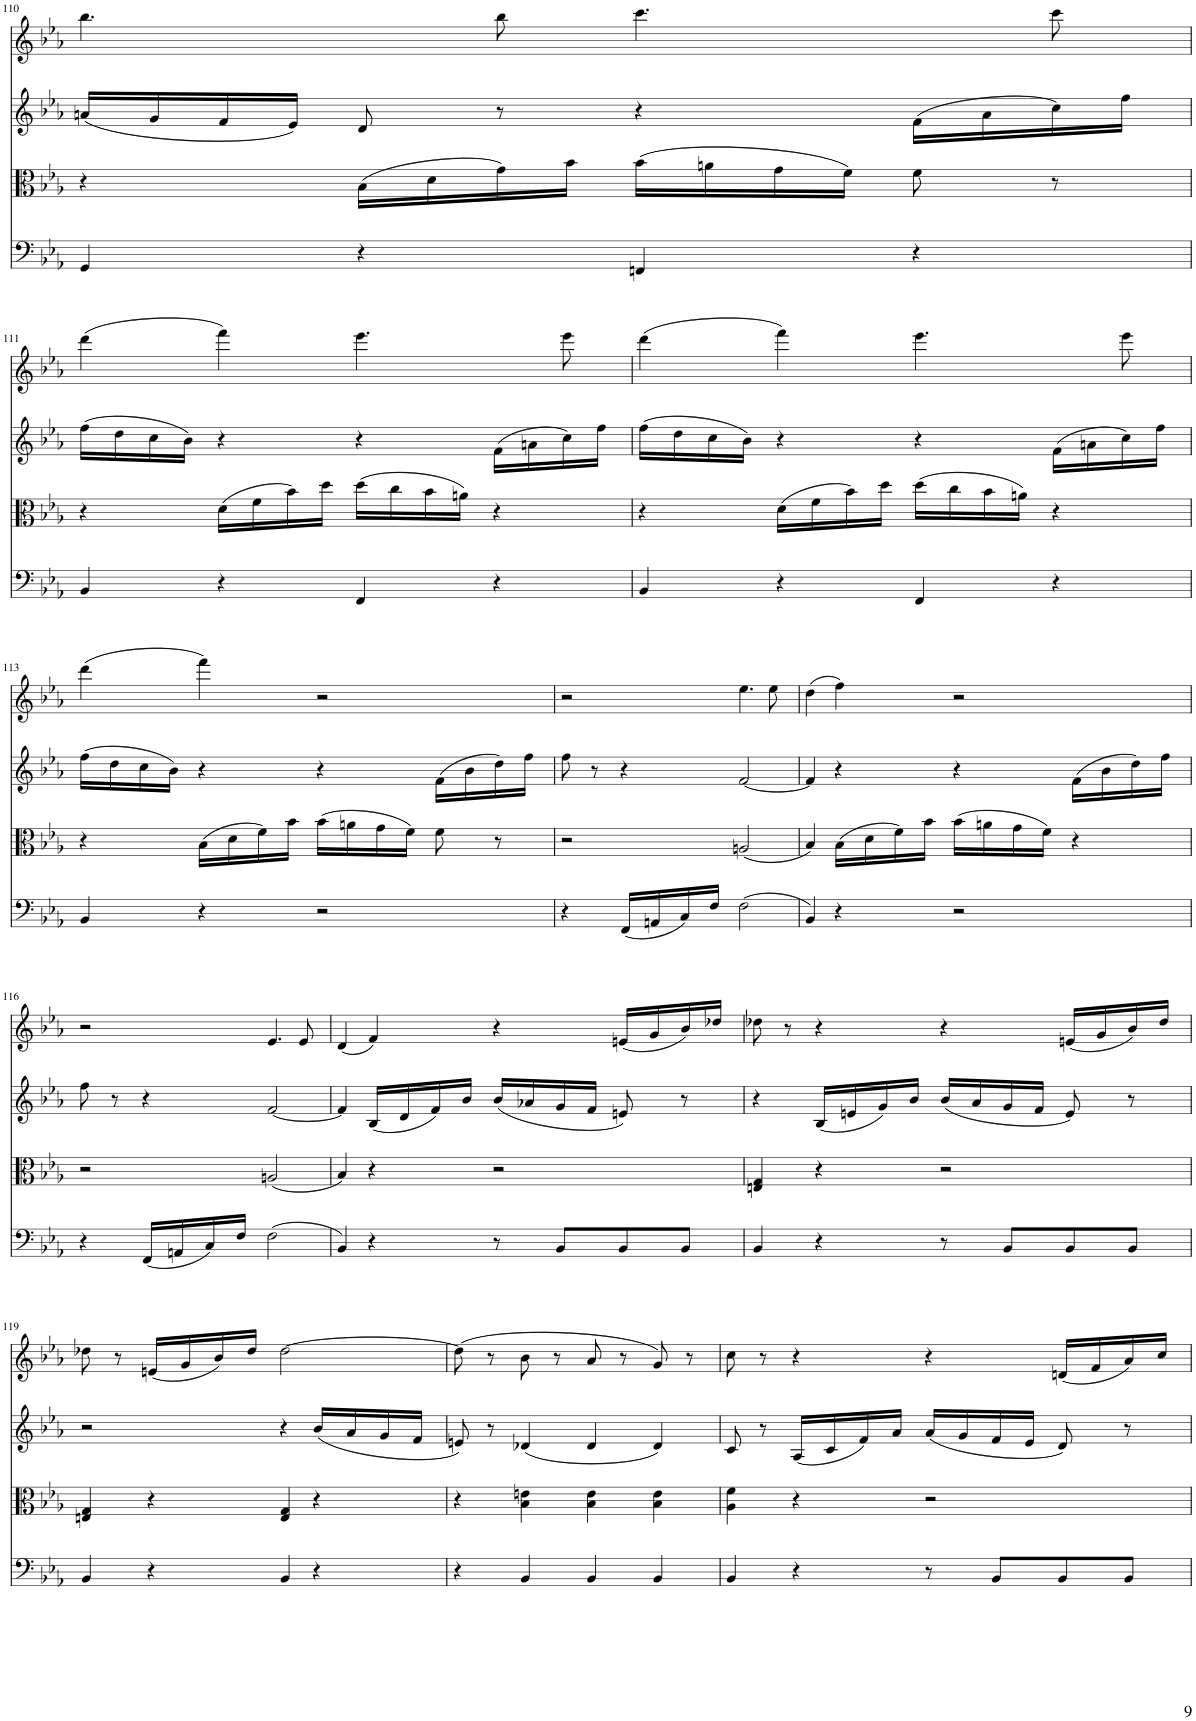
**kern	**kern	**kern	**kern
*part4	*part3	*part2	*part1
*staff4	*staff3	*staff2	*staff1
*I"Piano	*I"Piano	*I"Piano	*I"Piano
*I'Pno	*I'Pno	*I'Pno	*I'Pno
!!LO:PB:g=z
*clefF4	*clefC3	*clefG2	*clefG2
*k[b-e-a-]	*k[b-e-a-]	*k[b-e-a-]	*k[b-e-a-]
*M4/4	*M4/4	*M4/4	*M4/4
*met(c)	*met(c)	*met(c)	*met(c)
=110	=110	=110	=110
4GG/	4r	(16an/LL	4.bb-\
.	.	16g/	.
.	.	16f/	.
.	.	16e-/JJ)	.
4r	(16B-\LL	8d/	.
.	16d\	.	.
.	16g\)	8r	8bb-\
.	16b-\JJ	.	.
4FFn/	(16b-\LL	4r	4.ccc\
.	16an\	.	.
.	16g\	.	.
.	16f\JJ)	.	.
4r	8f\	(16f\LL	.
.	.	16a\	.
.	8r	16cc\)	8ccc\
.	.	16ff\JJ	.
!!LO:LB:g=z
=111	=111	=111	=111
4BB-/	4r	(16ff\LL	(4ddd\
.	.	16dd\	.
.	.	16cc\	.
.	.	16b-\JJ)	.
4r	(16d\LL	4r	4fff\)
.	16f\	.	.
.	16b-\)	.	.
.	16dd\JJ	.	.
4FF/	(16dd\LL	4r	4.eee-\
.	16cc\	.	.
.	16b-\	.	.
.	16an\JJ)	.	.
4r	4r	(16f\LL	.
.	.	16an\	.
.	.	16cc\)	8eee-\
.	.	16ff\JJ	.
=112	=112	=112	=112
4BB-/	4r	(16ff\LL	(4ddd\
.	.	16dd\	.
.	.	16cc\	.
.	.	16b-\JJ)	.
4r	(16d\LL	4r	4fff\)
.	16f\	.	.
.	16b-\)	.	.
.	16dd\JJ	.	.
4FF/	(16dd\LL	4r	4.eee-\
.	16cc\	.	.
.	16b-\	.	.
.	16an\JJ)	.	.
4r	4r	(16f\LL	.
.	.	16an\	.
.	.	16cc\)	8eee-\
.	.	16ff\JJ	.
!!LO:LB:g=z
=113	=113	=113	=113
4BB-/	4r	(16ff\LL	(4ddd\
.	.	16dd\	.
.	.	16cc\	.
.	.	16b-\JJ)	.
4r	(16B-\LL	4r	4fff\)
.	16d\	.	.
.	16f\)	.	.
.	16b-\JJ	.	.
2r	(16b-\LL	4r	2r
.	16an\	.	.
.	16g\	.	.
.	16f\JJ)	.	.
.	8f\	(16f\LL	.
.	.	16b-\	.
.	8r	16dd\)	.
.	.	16ff\JJ	.
=114	=114	=114	=114
4r	2r	8ff\	2r
.	.	8r	.
(16FF/LL	.	4r	.
16AAn/	.	.	.
16C/)	.	.	.
16F/JJ	.	.	.
(2F\	(2An/	[2f/	4.ee-\
.	.	.	8ee-\
=115	=115	=115	=115
4BB-/)	4B-/)	4f/]	(4dd\
4r	(16B-\LL	4r	4ff\)
.	16d\	.	.
.	16f\)	.	.
.	16b-\JJ	.	.
2r	(16b-\LL	4r	2r
.	16an\	.	.
.	16g\	.	.
.	16f\JJ)	.	.
.	4r	(16f\LL	.
.	.	16b-\	.
.	.	16dd\)	.
.	.	16ff\JJ	.
!!LO:LB:g=z
=116	=116	=116	=116
4r	2r	8ff\	2r
.	.	8r	.
(16FF/LL	.	4r	.
16AAn/	.	.	.
16C/)	.	.	.
16F/JJ	.	.	.
(2F\	(2An/	[2f/	4.e-/
.	.	.	8e-/
=117	=117	=117	=117
4BB-/)	4B-/)	4f/]	(4d/
4r	4r	(16B-/LL	4f/)
.	.	16d/	.
.	.	16f/)	.
.	.	16b-/JJ	.
8r	2r	(16b-/LL	4r
.	.	16a-X/	.
8BB-/L	.	16g/	.
.	.	16f/JJ	.
8BB-/	.	8en/)	(16en/LL
.	.	.	16g/
8BB-/J	.	8r	16b-/)
.	.	.	16dd-X/JJ
=118	=118	=118	=118
4BB-/	4En/ 4G/	4r	8dd-X\
.	.	.	8r
4r	4r	(16B-/LL	4r
.	.	16en/	.
.	.	16g/)	.
.	.	16b-/JJ	.
8r	2r	(16b-/LL	4r
.	.	16a-/	.
8BB-/L	.	16g/	.
.	.	16f/JJ	.
8BB-/	.	8e/)	(16en/LL
.	.	.	16g/
8BB-/J	.	8r	16b-/)
.	.	.	16dd-/JJ
!!LO:LB:g=z
=119	=119	=119	=119
4BB-/	4En/ 4G/	2r	8dd-X\
.	.	.	8r
4r	4r	.	(16en/LL
.	.	.	16g/
.	.	.	16b-/)
.	.	.	16dd-/JJ
4BB-/	4E/ 4G/	4r	[2dd-\
4r	4r	(16b-/LL	.
.	.	16a-/	.
.	.	16g/	.
.	.	16f/JJ	.
=120	=120	=120	=120
4r	4r	8en/)	(8dd-\]
.	.	8r	8r
4BB-/	4B-\ 4en\	(4d-X/	8b-\
.	.	.	8r
4BB-/	4B-\ 4e\	4d-/	8a-/
.	.	.	8r
4BB-/	4B-\ 4e\	4d-/)	8g/)
.	.	.	8r
=121	=121	=121	=121
4BB-/	4A-\ 4f\	8c/	8cc\
.	.	8r	8r
4r	4r	(16A-/LL	4r
.	.	16c/	.
.	.	16f/)	.
.	.	16a-/JJ	.
8r	2r	(16a-/LL	4r
.	.	16g/	.
8BB-/L	.	16f/	.
.	.	16e-/JJ	.
8BB-/	.	8d/)	(16dn/LL
.	.	.	16f/
8BB-/J	.	8r	16a-/)
.	.	.	16cc/JJ
=	=	=	=
*-	*-	*-	*-
